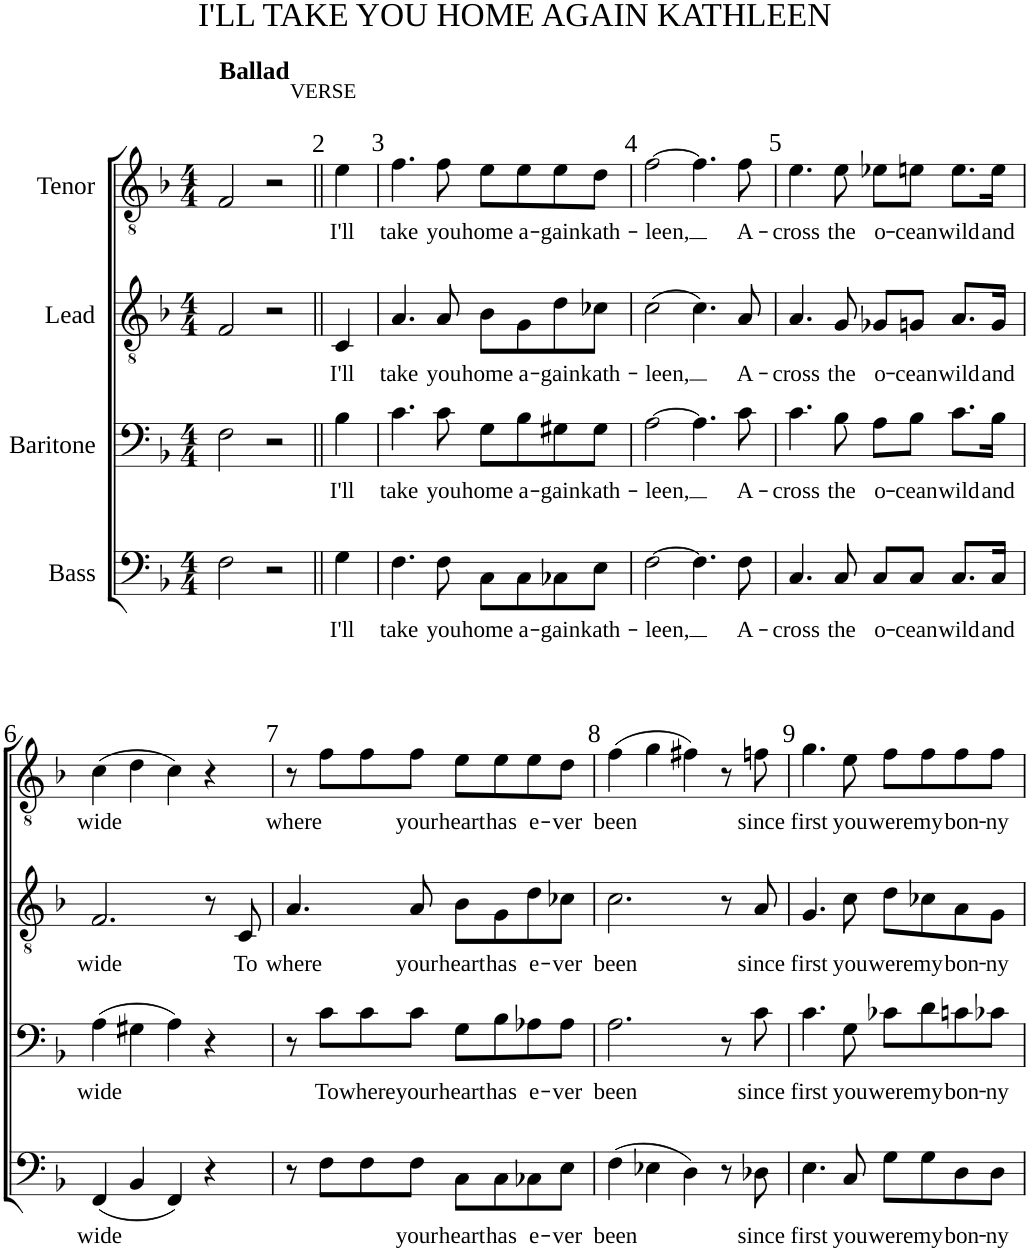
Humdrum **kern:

**kern	**text	**kern	**text	**kern	**text	**kern	**text
*part4	*part4	*part3	*part3	*part2	*part2	*part1	*part1
*staff4	*staff4	*staff3	*staff3	*staff2	*staff2	*staff1	*staff1
*I"Bass	*	*I"Baritone	*	*I"Lead	*	*I"Tenor	*
*clefF4	*	*clefF4	*	*clefGv2	*	*clefGv2	*
*Trd1c2	*	*Trd1c2	*	*Trd1c2	*	*Trd1c2	*
*k[b-]	*	*k[b-]	*	*k[b-]	*	*k[b-]	*
*M4/4	*	*M4/4	*	*M4/4	*	*M4/4	*
=1	=1	=1	=1	=1	=1	=1	=1
2F\	.	2F\	.	2F/	.	2F/	.
2r	.	2r	.	2r	.	2r	.
=2||	=2||	=2||	=2||	=2||	=2||	=2||	=2||
!	!	!	!	!	!	!LO:TX:a:t=VERSE	!
!	!	!	!	!	!	!LO:TX:a:B:t=Ballad	!
!	!LO:LY:b	!	!LO:LY:b	!	!LO:LY:b	!	!LO:LY:b
4G\	I'll	4B-\	I'll	4C/	I'll	4e\	I'll
=3	=3	=3	=3	=3	=3	=3	=3
!	!LO:LY:b	!	!LO:LY:b	!	!LO:LY:b	!	!LO:LY:b
4.F\	take	4.c\	take	4.A/	take	4.f\	take
!	!LO:LY:b	!	!LO:LY:b	!	!LO:LY:b	!	!LO:LY:b
8F\	you	8c\	you	8A/	you	8f\	you
!	!LO:LY:b	!	!LO:LY:b	!	!LO:LY:b	!	!LO:LY:b
8C\L	home	8G\L	home	8B-\L	home	8e\L	home
!	!LO:LY:b	!	!LO:LY:b	!	!LO:LY:b	!	!LO:LY:b
8C\	a-	8B-\	a-	8G\	a-	8e\	a-
!	!LO:LY:b	!	!LO:LY:b	!	!LO:LY:b	!	!LO:LY:b
8C-X\	-gain	8G#X\	-gain	8d\	-gain	8e\	-gain
!	!LO:LY:b	!	!LO:LY:b	!	!LO:LY:b	!	!LO:LY:b
8E\J	kath-	8G#\J	kath-	8c-X\J	kath-	8d\J	kath-
=4	=4	=4	=4	=4	=4	=4	=4
!	!LO:LY:b	!	!LO:LY:b	!	!LO:LY:b	!	!LO:LY:b
[2F\	-leen,	[2A\	-leen,	(2c\	-leen,	[2f\	-leen,
4.F\]	.	4.A\]	.	4.c\)	.	4.f\]	.
!	!LO:LY:b	!	!LO:LY:b	!	!LO:LY:b	!	!LO:LY:b
8F\	A-	8c\	A-	8A/	A-	8f\	A-
=5	=5	=5	=5	=5	=5	=5	=5
!	!LO:LY:b	!	!LO:LY:b	!	!LO:LY:b	!	!LO:LY:b
4.C/	-cross	4.c\	-cross	4.A/	-cross	4.e\	-cross
!	!LO:LY:b	!	!LO:LY:b	!	!LO:LY:b	!	!LO:LY:b
8C/	the	8B-\	the	8G/	the	8e\	the
!	!LO:LY:b	!	!LO:LY:b	!	!LO:LY:b	!	!LO:LY:b
8C/L	o-	8A\L	o-	8G-X/L	o-	8e-X\L	o-
!	!LO:LY:b	!	!LO:LY:b	!	!LO:LY:b	!	!LO:LY:b
8C/J	-cean	8B-\J	-cean	8Gn/J	-cean	8en\J	-cean
!	!LO:LY:b	!	!LO:LY:b	!	!LO:LY:b	!	!LO:LY:b
8.C/L	wild	8.c\L	wild	8.A/L	wild	8.e\L	wild
!	!LO:LY:b	!	!LO:LY:b	!	!LO:LY:b	!	!LO:LY:b
16C/Jk	and	16B-\Jk	and	16G/Jk	and	16e\Jk	and
!!LO:LB:g=z
=6	=6	=6	=6	=6	=6	=6	=6
!	!LO:LY:b	!	!LO:LY:b	!	!LO:LY:b	!	!LO:LY:b
(4FF/	wide	(4A\	wide	2.F/	wide	(4c\	wide
4BB-/	.	4G#X\	.	.	.	4d\	.
4FF/)	.	4A\)	.	.	.	4c\)	.
4r	.	4r	.	8r	.	4r	.
!	!	!	!	!	!LO:LY:b	!	!
.	.	.	.	8C/	To	.	.
=7	=7	=7	=7	=7	=7	=7	=7
!	!	!	!	!	!LO:LY:b	!	!LO:LY:b
8r	.	8r	.	4.A/	where	8r	where
!	!	!	!LO:LY:b	!	!	!	!
8F\L	.	8c\L	To	.	.	8f\L	.
!	!	!	!LO:LY:b	!	!	!	!
8F\	.	8c\	where	.	.	8f\	.
!	!LO:LY:b	!	!LO:LY:b	!	!LO:LY:b	!	!LO:LY:b
8F\J	your	8c\J	your	8A/	your	8f\J	your
!	!LO:LY:b	!	!LO:LY:b	!	!LO:LY:b	!	!LO:LY:b
8C\L	heart	8G\L	heart	8B-\L	heart	8e\L	heart
!	!LO:LY:b	!	!LO:LY:b	!	!LO:LY:b	!	!LO:LY:b
8C\	has	8B-\	has	8G\	has	8e\	has
!	!LO:LY:b	!	!LO:LY:b	!	!LO:LY:b	!	!LO:LY:b
8C-X\	e-	8A-X\	e-	8d\	e-	8e\	e-
!	!LO:LY:b	!	!LO:LY:b	!	!LO:LY:b	!	!LO:LY:b
8E\J	-ver	8A-\J	-ver	8c-X\J	-ver	8d\J	-ver
=8	=8	=8	=8	=8	=8	=8	=8
!	!LO:LY:b	!	!LO:LY:b	!	!LO:LY:b	!	!LO:LY:b
(4F\	been	2.A\	been	2.c\	been	(4f\	been
4E-X\	.	.	.	.	.	4g\	.
4D\)	.	.	.	.	.	4f#X\)	.
8r	.	8r	.	8r	.	8r	.
!	!LO:LY:b	!	!LO:LY:b	!	!LO:LY:b	!	!LO:LY:b
8D-X\	since	8c\	since	8A/	since	8fn\	since
=9	=9	=9	=9	=9	=9	=9	=9
!	!LO:LY:b	!	!LO:LY:b	!	!LO:LY:b	!	!LO:LY:b
4.E\	first	4.c\	first	4.G/	first	4.g\	first
!	!LO:LY:b	!	!LO:LY:b	!	!LO:LY:b	!	!LO:LY:b
8C/	you	8G\	you	8c\	you	8e\	you
!	!LO:LY:b	!	!LO:LY:b	!	!LO:LY:b	!	!LO:LY:b
8G\L	were	8c-X\L	were	8d\L	were	8f\L	were
!	!LO:LY:b	!	!LO:LY:b	!	!LO:LY:b	!	!LO:LY:b
8G\	my	8d\	my	8c-X\	my	8f\	my
!	!LO:LY:b	!	!LO:LY:b	!	!LO:LY:b	!	!LO:LY:b
8D\	bon-	8cn\	bon-	8A\	bon-	8f\	bon-
!	!LO:LY:b	!	!LO:LY:b	!	!LO:LY:b	!	!LO:LY:b
8D\J	-ny	8c-X\J	-ny	8G\J	-ny	8f\J	-ny
=	=	=	=	=	=	=	=
*-	*-	*-	*-	*-	*-	*-	*-
